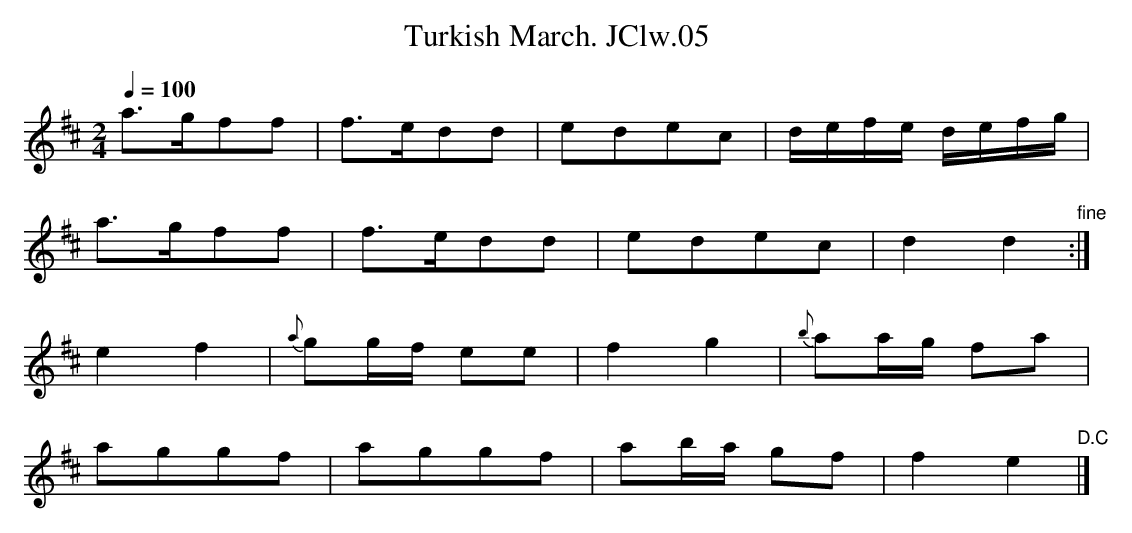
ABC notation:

X:1
T:Turkish March. JClw.05
M:2/4
L:1/8
Q:1/4=100
K:D major
a>gff|f>edd|edec|d/2e/2f/2e/2 d/2e/2f/2g/2|!
a>gff|f>edd|edec|d2d2"fine":|!
e2f2|{a}gg/2f/2 ee|f2g2|{b}aa/2g/2 fa|!
aggf|aggf|ab/2a/2 gf|f2e2"D.C"|]
